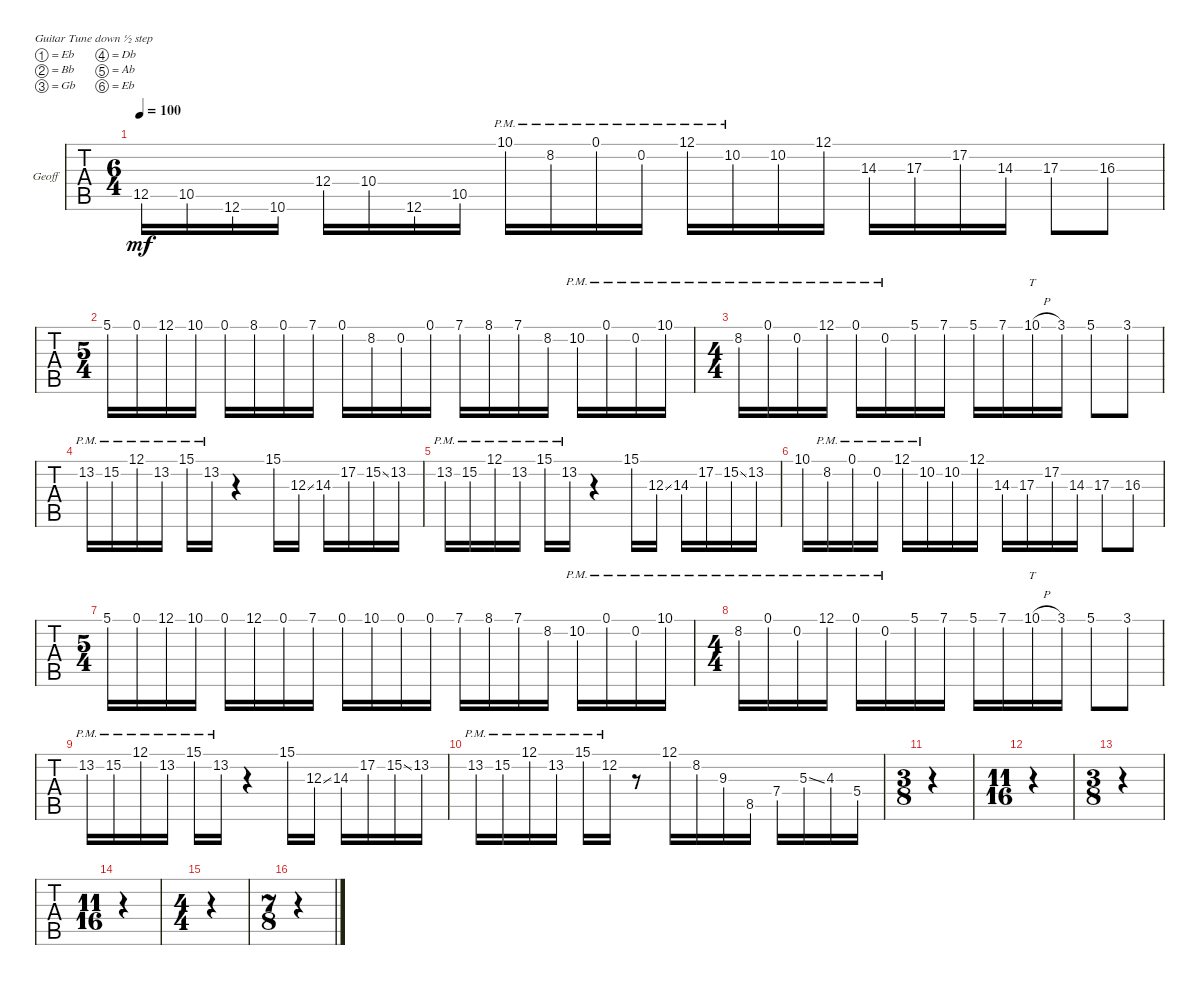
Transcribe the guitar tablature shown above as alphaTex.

\defaultSystemsLayout 4
\bracketExtendMode groupsimilarinstruments
\firstSystemTrackNameOrientation horizontal
\otherSystemsTrackNameOrientation horizontal
\track ("Geoff" "Geoff") {instrument acousticguitarsteel}
\staff {tabs}
\tuning (Eb4 Bb3 Gb3 Db3 Ab2 Eb2)
\ts (6 4)
\tempo 100
\clef g2
\ks c
12.5.16{dy mf} 10.5.16 12.6.16 10.6.16 12.4.16 10.4.16 12.6.16 10.5.16 10.1{pm}.16 8.2{pm}.16 0.1{pm}.16 0.2{pm}.16 12.1{pm}.16 10.2{pm}.16 10.2.16 12.1.16 14.3.16 17.3.16 17.2.16 14.3.16 17.3.8 16.3.8 |
\ts (5 4)
5.1.16 0.1.16 12.1.16 10.1.16 0.1.16 8.1.16 0.1.16 7.1.16 0.1.16 8.2.16 0.2.16 0.1.16 7.1.16 8.1.16 7.1.16 8.2.16 10.2{pm}.16 0.1{pm}.16 0.2{pm}.16 10.1{pm}.16 |
\ts (4 4)
8.2{pm}.16 0.1{pm}.16 0.2{pm}.16 12.1{pm}.16 0.1{pm}.16 0.2{pm}.16 5.1.16 7.1.16 5.1.16 7.1.16 10.1{h}.16{tt} 3.1.16 5.1.8 3.1.8 |
13.2{pm}.16 15.2{pm}.16 12.1{pm}.16 13.2{pm}.16 15.1{pm}.16 13.2{pm}.16 r.4 15.1.16 12.3{ss}.16 14.3.16 17.2.16 15.2{ss}.16 13.2.16 |
13.2{pm}.16 15.2{pm}.16 12.1{pm}.16 13.2{pm}.16 15.1{pm}.16 13.2{pm}.16 r.4 15.1.16 12.3{ss}.16 14.3.16 17.2.16 15.2{ss}.16 13.2.16 |
10.1.16 8.2{pm}.16 0.1{pm}.16 0.2{pm}.16 12.1{pm}.16 10.2{pm}.16 10.2.16 12.1.16 14.3.16 17.3.16 17.2.16 14.3.16 17.3.8 16.3.8 |
\ts (5 4)
5.1.16 0.1.16 12.1.16 10.1.16 0.1.16 12.1.16 0.1.16 7.1.16 0.1.16 10.1.16 0.1.16 0.1.16 7.1.16 8.1.16 7.1.16 8.2.16 10.2{pm}.16 0.1{pm}.16 0.2{pm}.16 10.1{pm}.16 |
\ts (4 4)
8.2{pm}.16 0.1{pm}.16 0.2{pm}.16 12.1{pm}.16 0.1{pm}.16 0.2{pm}.16 5.1.16 7.1.16 5.1.16 7.1.16 10.1{h}.16{tt} 3.1.16 5.1.8 3.1.8 |
13.2{pm}.16 15.2{pm}.16 12.1{pm}.16 13.2{pm}.16 15.1{pm}.16 13.2{pm}.16 r.4 15.1.16 12.3{ss}.16 14.3.16 17.2.16 15.2{ss}.16 13.2.16 |
13.2{pm}.16 15.2{pm}.16 12.1{pm}.16 13.2{pm}.16 15.1{pm}.16 12.2{pm}.16 r.8 12.1.16 8.2.16 9.3.16 8.5.16 7.4.16 5.3{ss}.16 4.3.16 5.4.16 |
\ts (3 8)
|
\ts (11 16)
|
\ts (3 8)
|
\ts (11 16)
|
\ts (4 4)
|
\ts (7 8)
